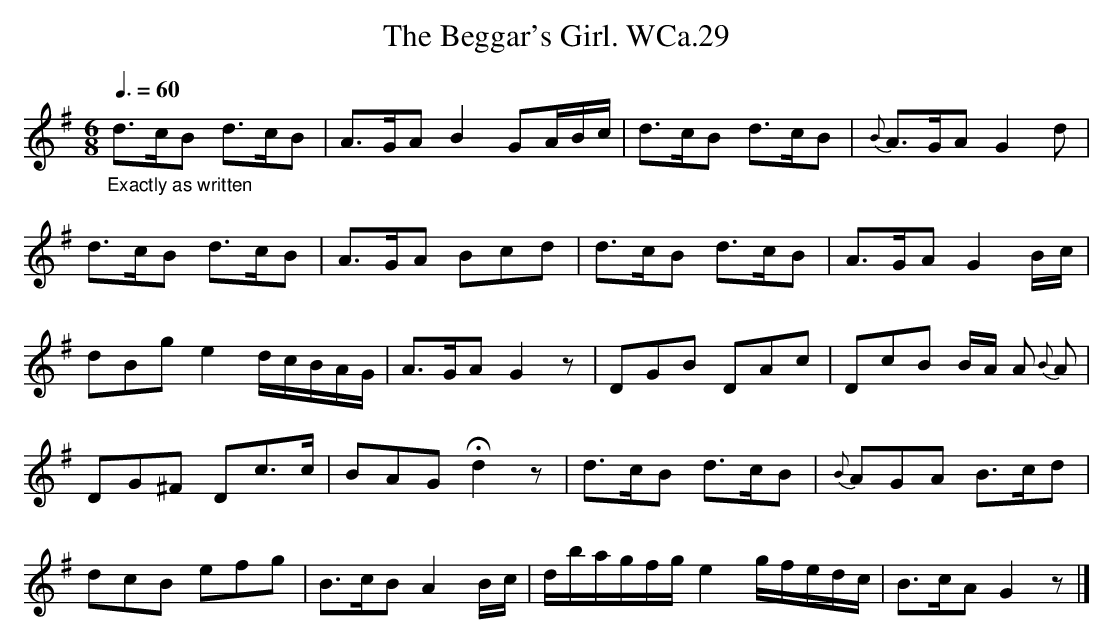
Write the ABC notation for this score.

X:1
T:Beggar's Girl. WCa.29, The
M:6/8
L:1/8
Q:3/8=60
K:G
"_Exactly as written"d>cB d>cB|A>GA B2GA/B/c/|d>cB d>cB|{B}A>GAG2d|
d>cB d>cB|A>GA Bcd|d>cB d>cB|A>GAG2B/c/|
dBg e2d/c/B/A/G/|A>GAG2z|DGB DAc|DcB B/A/ A {B}A|
DG^F Dc>c|BAGHd2z|d>cB d>cB|{B}AGA B>cd|
dcB efg|B>cBA2B/c/|d/b/a/g/f/g/e2g/f/e/d/c/|B>cAG2z|]
